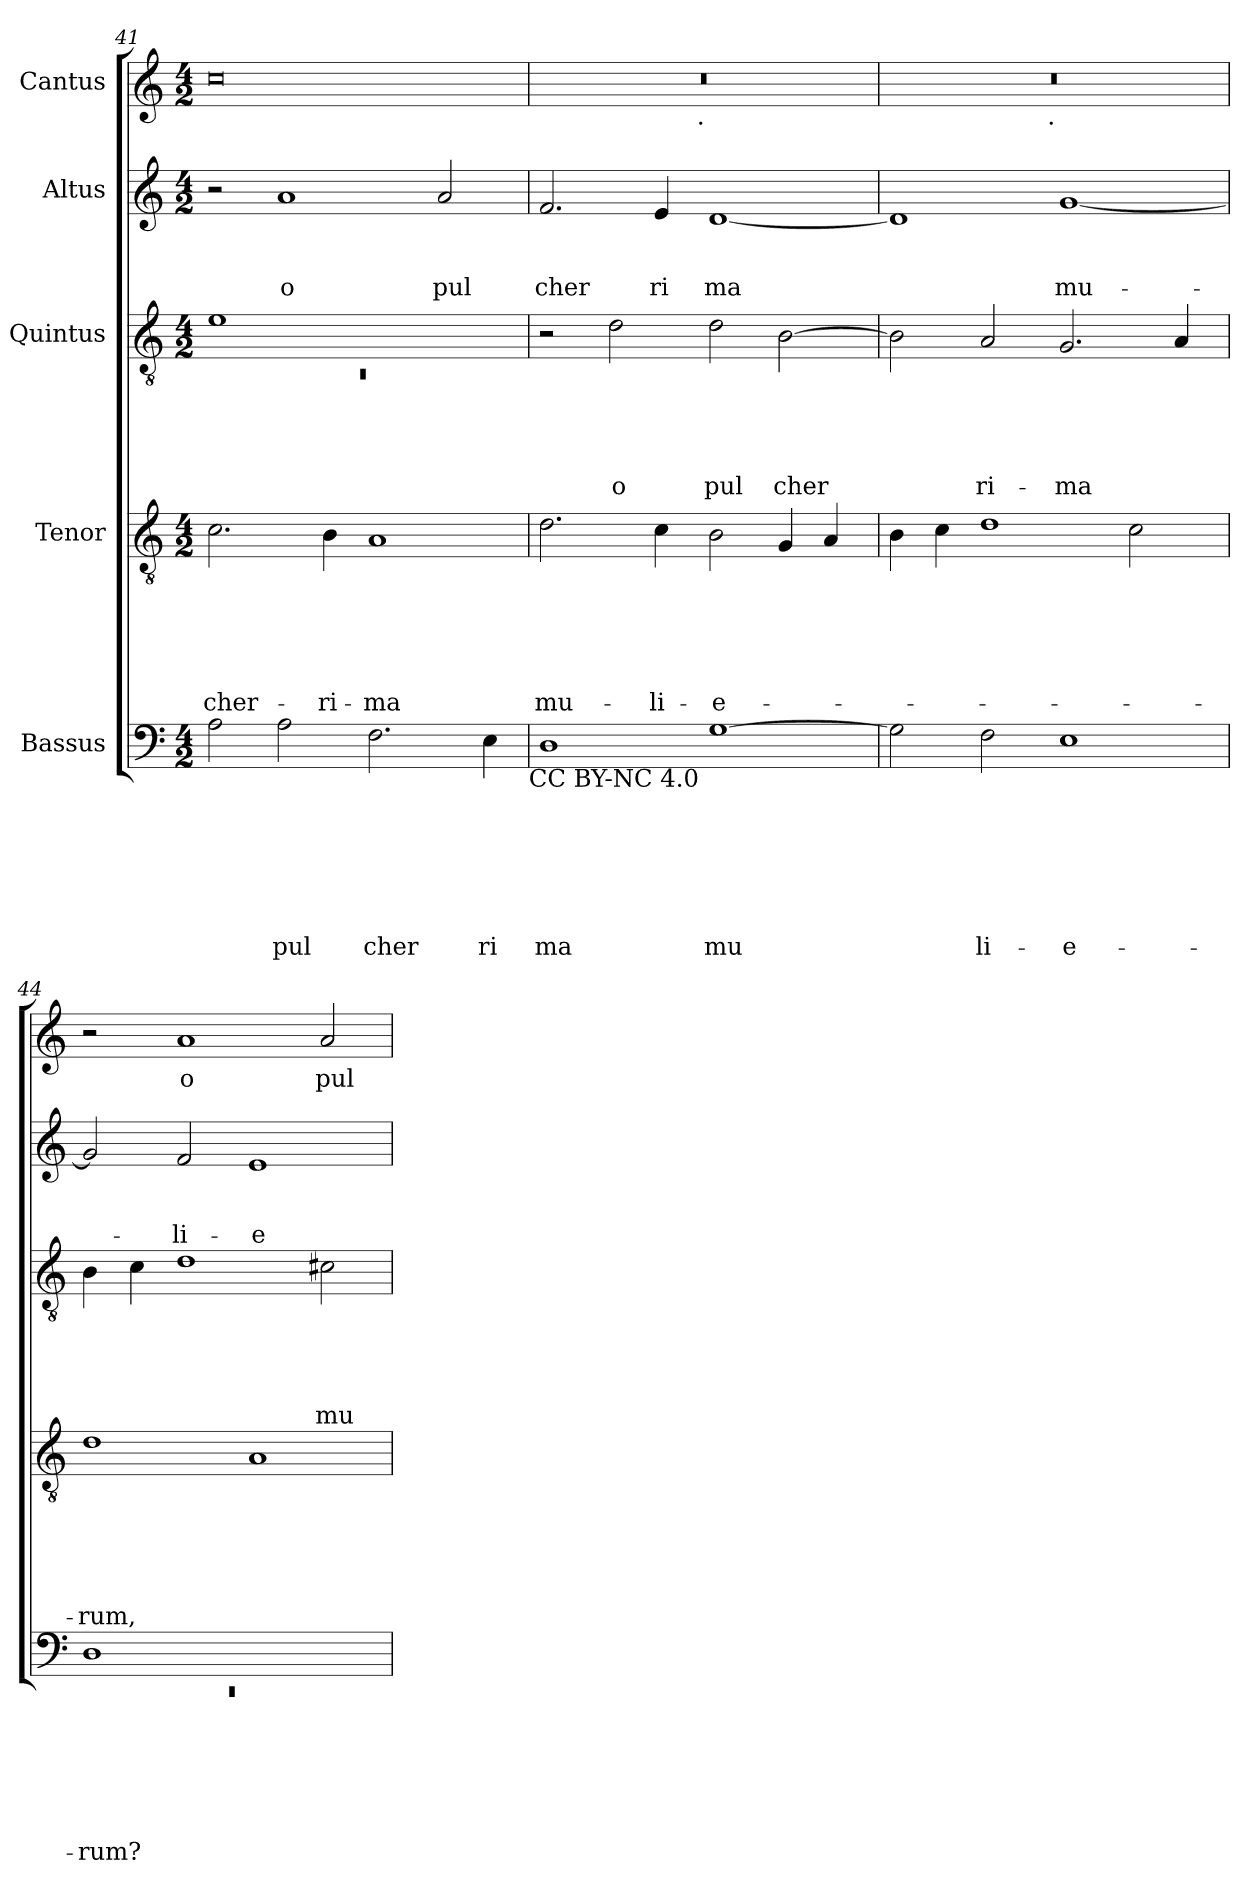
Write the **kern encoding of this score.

**kern	**text	**text	**text	**text	**text	**text	**text	**kern	**text	**text	**text	**text	**text	**text	**kern	**text	**text	**text	**text	**text	**kern	**text	**text	**text	**kern	**text
*part5	*part5	*part5	*part5	*part5	*part5	*part5	*part5	*part4	*part4	*part4	*part4	*part4	*part4	*part4	*part3	*part3	*part3	*part3	*part3	*part3	*part2	*part2	*part2	*part2	*part1	*part1
*staff5	*staff5	*staff5	*staff5	*staff5	*staff5	*staff5	*staff5	*staff4	*staff4	*staff4	*staff4	*staff4	*staff4	*staff4	*staff3	*staff3	*staff3	*staff3	*staff3	*staff3	*staff2	*staff2	*staff2	*staff2	*staff1	*staff1
*I"Bassus	*	*	*	*	*	*	*	*I"Tenor	*	*	*	*	*	*	*I"Quintus	*	*	*	*	*	*I"Altus	*	*	*	*I"Cantus	*
*clefF4	*	*	*	*	*	*	*	*clefGv2	*	*	*	*	*	*	*clefGv2	*	*	*	*	*	*clefG2	*	*	*	*clefG2	*
*k[]	*	*	*	*	*	*	*	*k[]	*	*	*	*	*	*	*k[]	*	*	*	*	*	*k[]	*	*	*	*k[]	*
*C:	*	*	*	*	*	*	*	*C:	*	*	*	*	*	*	*C:	*	*	*	*	*	*C:	*	*	*	*C:	*
*M4/2	*	*	*	*	*	*	*	*M4/2	*	*	*	*	*	*	*M4/2	*	*	*	*	*	*M4/2	*	*	*	*M4/2	*
=41	=41	=41	=41	=41	=41	=41	=41	=41	=41	=41	=41	=41	=41	=41	=41	=41	=41	=41	=41	=41	=41	=41	=41	=41	=41	=41
*	*	*	*	*	*	*	*	*	*	*	*	*	*	*	*^	*	*	*	*	*	*	*	*	*	*	*
!	!	!	!	!	!	!	!	!	!	!	!	!	!	!LO:LY:b	!	!LO:N:vis=1	!	!	!	!	!	!	!	!	!	!	!
2A\	.	.	.	.	.	.	.	2.c\	.	.	.	.	.	-cher-	1e	0rC	.	.	.	.	.	2r	.	.	.	0cc	.
!	!	!	!	!	!	!	!LO:LY:b	!	!	!	!	!	!	!	!	!	!	!	!	!	!	!	!	!	!LO:LY:b	!	!
2A\	.	.	.	.	.	.	pul	.	.	.	.	.	.	.	.	.	.	.	.	.	.	1a	.	.	o	.	.
!	!	!	!	!	!	!	!	!	!	!	!	!	!	!LO:LY:b	!	!	!	!	!	!	!	!	!	!	!	!	!
.	.	.	.	.	.	.	.	4B\	.	.	.	.	.	-ri-	.	.	.	.	.	.	.	.	.	.	.	.	.
!	!	!	!	!	!	!	!LO:LY:b	!	!	!	!	!	!	!LO:LY:b	!	!	!	!	!	!	!	!	!	!	!	!	!
2.F\	.	.	.	.	.	.	cher	1A	.	.	.	.	.	-ma	1ryy	.	.	.	.	.	.	.	.	.	.	.	.
!	!	!	!	!	!	!	!	!	!	!	!	!	!	!	!	!	!	!	!	!	!	!	!	!	!LO:LY:b	!	!
.	.	.	.	.	.	.	.	.	.	.	.	.	.	.	.	.	.	.	.	.	.	2a/	.	.	pul	.	.
!	!	!	!	!	!	!	!LO:LY:b	!	!	!	!	!	!	!	!	!	!	!	!	!	!	!	!	!	!	!	!
4E\	.	.	.	.	.	.	ri	.	.	.	.	.	.	.	.	.	.	.	.	.	.	.	.	.	.	.	.
*	*	*	*	*	*	*	*	*	*	*	*	*	*	*	*v	*v	*	*	*	*	*	*	*	*	*	*	*
!LO:TX:b:t=CC BY-NC 4.0	!	!	!	!	!	!	!	!	!	!	!	!	!	!	!	!	!	!	!	!	!	!	!	!	!	!
=42	=42	=42	=42	=42	=42	=42	=42	=42	=42	=42	=42	=42	=42	=42	=42	=42	=42	=42	=42	=42	=42	=42	=42	=42	=42	=42
!	!	!	!	!	!	!	!LO:LY:b	!	!	!	!	!	!	!LO:LY:b	!	!	!	!	!	!	!	!	!	!LO:LY:b	!	!
*	*	*	*	*	*	*	*	*	*	*	*	*	*	*	*	*	*	*	*	*	*	*	*	*	*^	*
1D	.	.	.	.	.	.	ma	2.d\	.	.	.	.	.	mu-	2r	.	.	.	.	.	2.f/	.	.	cher	0r	2ryy	.
!	!	!	!	!	!	!	!	!	!	!	!	!	!	!	!	!	!	!	!	!LO:LY:b	!	!	!	!	!	!	!
.	.	.	.	.	.	.	.	.	.	.	.	.	.	.	2d\	.	.	.	.	o	.	.	.	.	.	4...ryy	.
!	!	!	!	!	!	!	!	!	!	!	!	!	!	!LO:LY:b	!	!	!	!	!	!	!	!	!	!LO:LY:b	!	!	!
.	.	.	.	.	.	.	.	4c\	.	.	.	.	.	-li-	.	.	.	.	.	.	4e/	.	.	ri	.	.	.
!	!	!	!	!	!	!	!	!	!	!	!	!	!	!	!	!	!	!	!	!	!	!	!	!	!	!LO:TX:b:t=.	!
.	.	.	.	.	.	.	.	.	.	.	.	.	.	.	.	.	.	.	.	.	.	.	.	.	.	1ryy	.
!	!	!	!	!	!	!	!LO:LY:b	!	!	!	!	!	!	!LO:LY:b	!	!	!	!	!	!LO:LY:b	!	!	!	!LO:LY:b	!	!	!
[>1G	.	.	.	.	.	.	mu	2B\	.	.	.	.	.	-e-	2d\	.	.	.	.	pul	[>1d	.	.	ma	.	.	.
!	!	!	!	!	!	!	!	!	!	!	!	!	!	!	!	!	!	!	!	!LO:LY:b	!	!	!	!	!	!	!
.	.	.	.	.	.	.	.	4G/	.	.	.	.	.	.	[>2B\	.	.	.	.	cher	.	.	.	.	.	.	.
.	.	.	.	.	.	.	.	4A/	.	.	.	.	.	.	.	.	.	.	.	.	.	.	.	.	.	.	.
.	.	.	.	.	.	.	.	.	.	.	.	.	.	.	.	.	.	.	.	.	.	.	.	.	.	32ryy	.
!!LO:PB:g=z	!!
=43	=43	=43	=43	=43	=43	=43	=43	=43	=43	=43	=43	=43	=43	=43	=43	=43	=43	=43	=43	=43	=43	=43	=43	=43	=43	=43	=43
2G\]	.	.	.	.	.	.	.	4B\	.	.	.	.	.	.	2B\]	.	.	.	.	.	1d]	.	.	.	0r	2ryy	.
.	.	.	.	.	.	.	.	4c\	.	.	.	.	.	.	.	.	.	.	.	.	.	.	.	.	.	.	.
!	!	!	!	!	!	!	!LO:LY:b	!	!	!	!	!	!	!	!	!	!	!	!	!LO:LY:b	!	!	!	!	!	!	!
2F\	.	.	.	.	.	.	li-	1d	.	.	.	.	.	.	2A/	.	.	.	.	ri-	.	.	.	.	.	4...ryy	.
!	!	!	!	!	!	!	!	!	!	!	!	!	!	!	!	!	!	!	!	!	!	!	!	!	!	!LO:TX:b:t=.	!
.	.	.	.	.	.	.	.	.	.	.	.	.	.	.	.	.	.	.	.	.	.	.	.	.	.	1ryy	.
!	!	!	!	!	!	!	!LO:LY:b	!	!	!	!	!	!	!	!	!	!	!	!	!LO:LY:b	!	!	!	!LO:LY:b	!	!	!
1E	.	.	.	.	.	.	-e-	.	.	.	.	.	.	.	2.G/	.	.	.	.	-ma	[<1g	.	.	mu-	.	.	.
.	.	.	.	.	.	.	.	2c\	.	.	.	.	.	.	.	.	.	.	.	.	.	.	.	.	.	.	.
.	.	.	.	.	.	.	.	.	.	.	.	.	.	.	4A/	.	.	.	.	.	.	.	.	.	.	.	.
.	.	.	.	.	.	.	.	.	.	.	.	.	.	.	.	.	.	.	.	.	.	.	.	.	.	32ryy	.
=44	=44	=44	=44	=44	=44	=44	=44	=44	=44	=44	=44	=44	=44	=44	=44	=44	=44	=44	=44	=44	=44	=44	=44	=44	=44	=44	=44
*^	*	*	*	*	*	*	*	*	*	*	*	*	*	*	*	*	*	*	*	*	*	*	*	*	*	*	*
!	!LO:N:vis=1	!	!	!	!	!	!	!LO:LY:b	!	!	!	!	!	!	!LO:LY:b	!	!	!	!	!	!	!	!	!	!	!	!	!
*	*	*	*	*	*	*	*	*	*	*	*	*	*	*	*	*	*	*	*	*	*	*	*	*	*	*v	*v	*
1D	0rEE	.	.	.	.	.	.	-rum?	1d	.	.	.	.	.	-rum,	4B\	.	.	.	.	.	2g/]	.	.	.	2r	.
.	.	.	.	.	.	.	.	.	.	.	.	.	.	.	.	4c\	.	.	.	.	.	.	.	.	.	.	.
!	!	!	!	!	!	!	!	!	!	!	!	!	!	!	!	!	!	!	!	!	!	!	!	!	!LO:LY:b	!	!LO:LY:b
.	.	.	.	.	.	.	.	.	.	.	.	.	.	.	.	1d	.	.	.	.	.	2f/	.	.	-li-	1a	o
!	!	!	!	!	!	!	!	!	!	!	!	!	!	!	!	!	!	!	!	!	!	!	!	!	!LO:LY:b	!	!
1ryy	.	.	.	.	.	.	.	.	1A	.	.	.	.	.	.	.	.	.	.	.	.	1e	.	.	-e-	.	.
!	!	!	!	!	!	!	!	!	!	!	!	!	!	!	!	!	!	!	!	!	!LO:LY:b	!	!	!	!	!	!LO:LY:b
.	.	.	.	.	.	.	.	.	.	.	.	.	.	.	.	2c#X\	.	.	.	.	mu-	.	.	.	.	2a/	pul
*v	*v	*	*	*	*	*	*	*	*	*	*	*	*	*	*	*	*	*	*	*	*	*	*	*	*	*	*
=	=	=	=	=	=	=	=	=	=	=	=	=	=	=	=	=	=	=	=	=	=	=	=	=	=	=
*-	*-	*-	*-	*-	*-	*-	*-	*-	*-	*-	*-	*-	*-	*-	*-	*-	*-	*-	*-	*-	*-	*-	*-	*-	*-	*-
